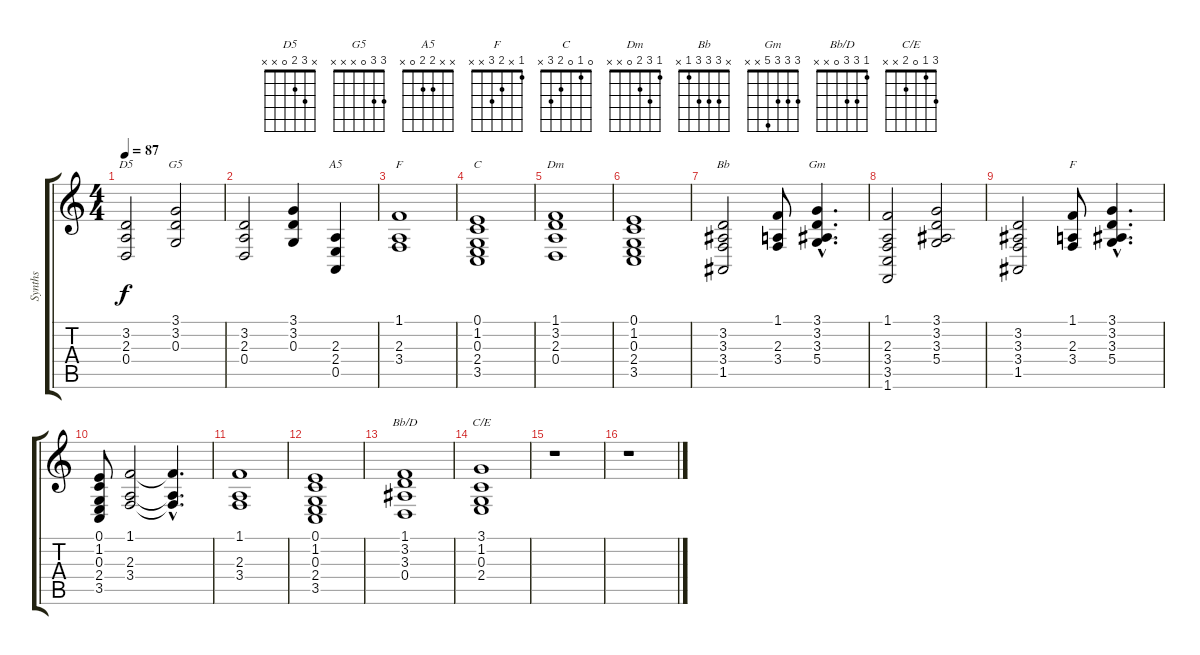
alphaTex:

\track ("Synths" "Synths") {instrument pad2warm}
\staff {score tabs}
\tuning (E4 B3 G3 D3 A2 E2) {hide}
\chord ("D5" x 3 2 0 x x)
\chord ("G5" 3 3 0 x x x)
\chord ("A5" x x 2 2 0 x)
\chord ("F" 1 x 2 3 3 1)
\chord ("C" 0 1 0 2 3 x)
\chord ("Dm" 1 3 2 0 x x)
\chord ("Bb" x 3 3 3 1 x)
\chord ("Gm" 3 3 3 5 x x)
\chord ("F" 1 x 2 3 x x)
\chord ("Bb/D" 1 3 3 0 x x)
\chord ("C/E" 3 1 0 2 x x)
\ts (4 4)
\tempo 87
\clef g2
\ks c
(3.2 2.3 0.4).2{ch "D5" dy f} (3.1 3.2 0.3).2{ch "G5"} |
(3.2 2.3 0.4).2 (3.1 3.2 0.3).4 (2.3 2.4 0.5).4{ch "A5"} |
(1.1 2.3 3.4).1{ch "F"} |
(0.1 1.2 0.3 2.4 3.5).1{ch "C"} |
(1.1 3.2 2.3 0.4).1{ch "Dm"} |
(0.1 1.2 0.3 2.4 3.5).1 |
(3.2 3.3 3.4 1.5).2{ch "Bb"} (1.1 2.3 3.4).8 (3.1{hac} 3.2{hac} 3.3{hac} 5.4{hac}).4{d ch "Gm"} |
(1.1 2.3 3.4 3.5 1.6).2 (3.1 3.2 3.3 5.4).2 |
(3.2 3.3 3.4 1.5).2 (1.1 2.3 3.4).8{ch "F"} (3.1{hac} 3.2{hac} 3.3{hac} 5.4{hac}).4{d} |
(0.1 1.2 0.3 2.4 3.5).8 (1.1 2.3 3.4).2 (1.1{hac t} 2.3{hac t} 3.4{hac t}).4{d} |
(1.1 2.3 3.4).1 |
(0.1 1.2 0.3 2.4 3.5).1 |
(1.1 3.2 3.3 0.4).1{ch "Bb/D"} |
(3.1 1.2 0.3 2.4).1{ch "C/E"} |
r.1 |
r.1
